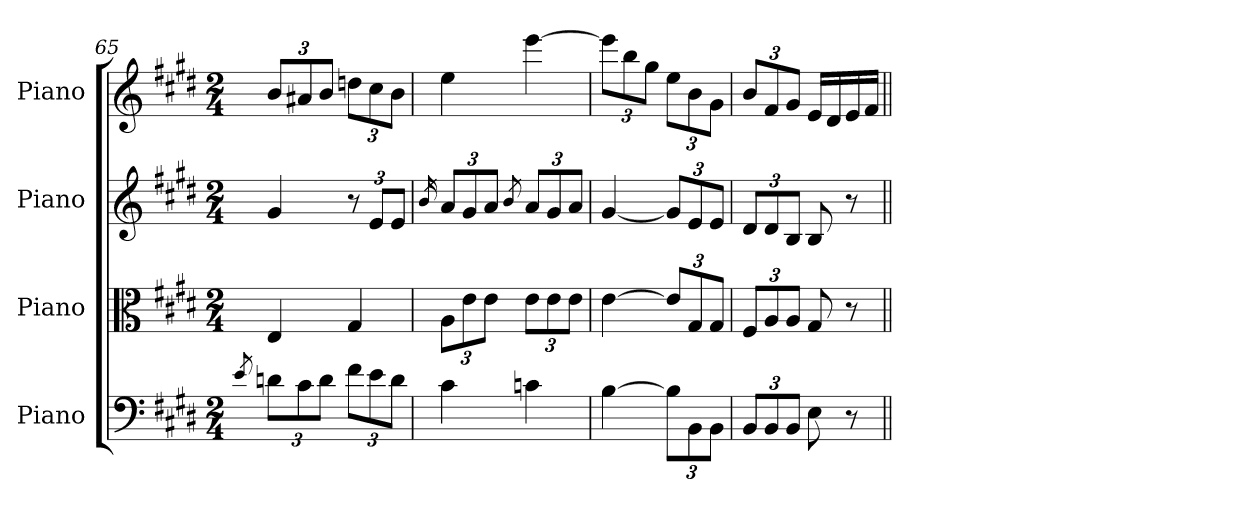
**kern	**kern	**kern	**kern
*part4	*part3	*part2	*part1
*staff4	*staff3	*staff2	*staff1
*I"Piano	*I"Piano	*I"Piano	*I"Piano
*I'Pno	*I'Pno	*I'Pno	*I'Pno
!!LO:LB:g=z
*clefF4	*clefC3	*clefG2	*clefG2
*k[f#c#g#d#]	*k[f#c#g#d#]	*k[f#c#g#d#]	*k[f#c#g#d#]
*M2/4	*M2/4	*M2/4	*M2/4
=65	=65	=65	=65
8qe/	.	.	.
*Xbrackettup	*	*	*Xbrackettup
12dn\L	4E/	4g#/	12b/L
12c#\	.	.	12a#X/
12d\J	.	.	12b/J
*	*	*Xbrackettup	*
12f#\L	4G#/	12r	12ddn\L
12e\	.	12e/L	12cc#\
12d\J	.	12e/J	12b\J
=66	=66	=66	=66
.	.	16qb/	.
*	*Xbrackettup	*	*
4c#\	12A\L	12a/L	4ee\
.	12e\	12g#/	.
.	12e\J	12a/J	.
.	.	8qb/	.
4cn\	12e\L	12a/L	[4eee\
.	12e\	12g#/	.
.	12e\J	12a/J	.
=67	=67	=67	=67
[4B\	[4e\	[4g#/	12eee\L]
.	.	.	12bb\
.	.	.	12gg#\J
12B\L]	12e/L]	12g#/L]	12ee\L
12BB\	12G#/	12e/	12b\
12BB\J	12G#/J	12e/J	12g#\J
=68	=68	=68	=68
12BB/L	12F#/L	12d#/L	12b/L
12BB/	12A/	12d#/	12f#/
12BB/J	12A/J	12B/J	12g#/J
8E\	8G#/	8B/	16e/LL
.	.	.	16d#/
8r	8r	8r	16e/
.	.	.	16f#/JJ
=||	=||	=||	=||
*-	*-	*-	*-
